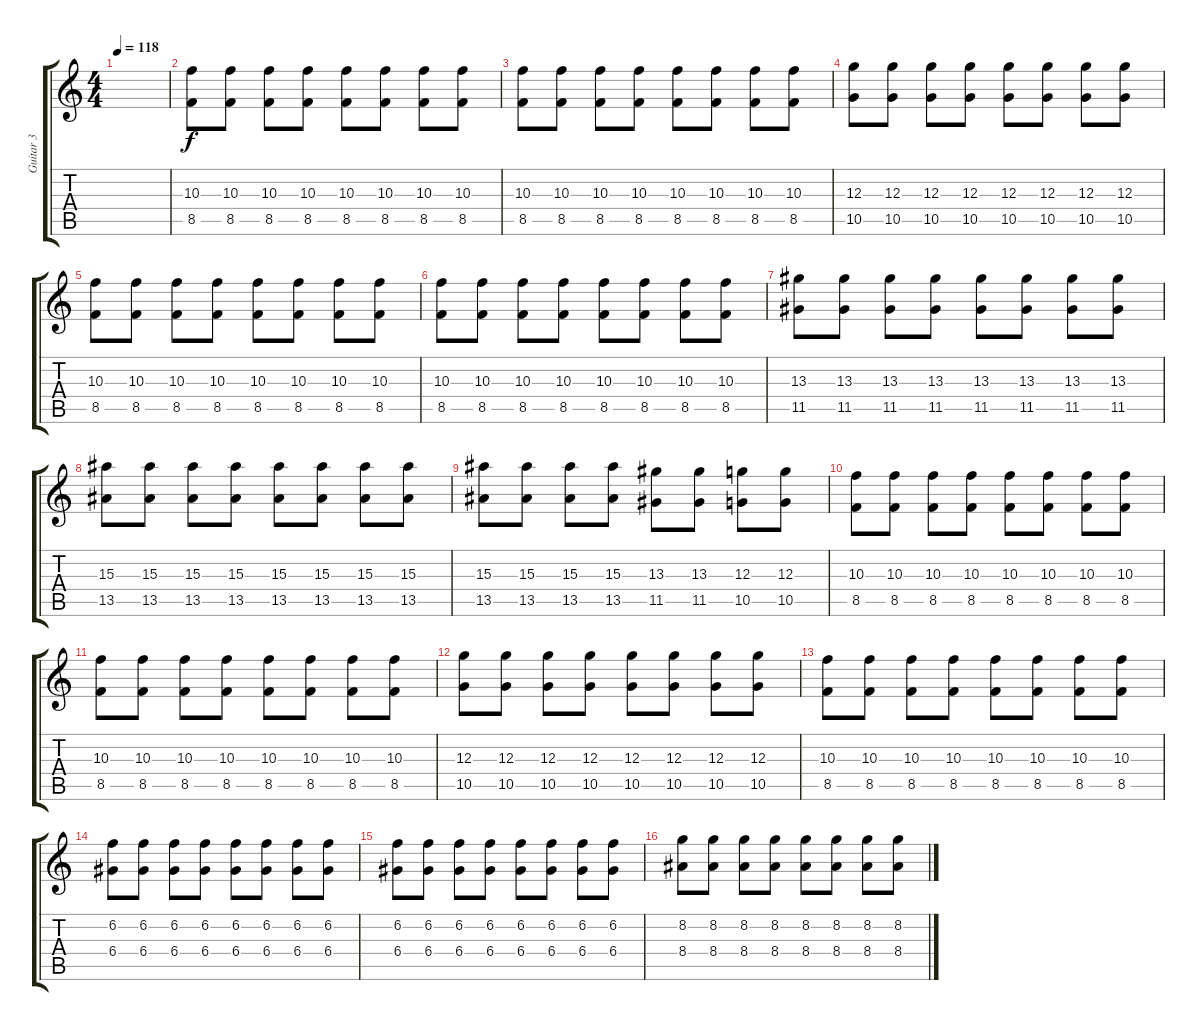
\track ("Guitar 3" "Guitar 3") {instrument distortionguitar}
\staff {score tabs}
\tuning (E4 B3 G3 D3 A2 E2) {hide}
\ts (4 4)
\tempo 118
\clef g2
\ks c
|
(10.3 8.5).8{dy f} (10.3 8.5).8 (10.3 8.5).8 (10.3 8.5).8 (10.3 8.5).8 (10.3 8.5).8 (10.3 8.5).8 (10.3 8.5).8 |
(10.3 8.5).8 (10.3 8.5).8 (10.3 8.5).8 (10.3 8.5).8 (10.3 8.5).8 (10.3 8.5).8 (10.3 8.5).8 (10.3 8.5).8 |
(12.3 10.5).8 (12.3 10.5).8 (12.3 10.5).8 (12.3 10.5).8 (12.3 10.5).8 (12.3 10.5).8 (12.3 10.5).8 (12.3 10.5).8 |
(10.3 8.5).8 (10.3 8.5).8 (10.3 8.5).8 (10.3 8.5).8 (10.3 8.5).8 (10.3 8.5).8 (10.3 8.5).8 (10.3 8.5).8 |
(10.3 8.5).8 (10.3 8.5).8 (10.3 8.5).8 (10.3 8.5).8 (10.3 8.5).8 (10.3 8.5).8 (10.3 8.5).8 (10.3 8.5).8 |
(13.3 11.5).8 (13.3 11.5).8 (13.3 11.5).8 (13.3 11.5).8 (13.3 11.5).8 (13.3 11.5).8 (13.3 11.5).8 (13.3 11.5).8 |
(15.3 13.5).8 (15.3 13.5).8 (15.3 13.5).8 (15.3 13.5).8 (15.3 13.5).8 (15.3 13.5).8 (15.3 13.5).8 (15.3 13.5).8 |
(15.3 13.5).8 (15.3 13.5).8 (15.3 13.5).8 (15.3 13.5).8 (13.3 11.5).8 (13.3 11.5).8 (12.3 10.5).8 (12.3 10.5).8 |
(10.3 8.5).8 (10.3 8.5).8 (10.3 8.5).8 (10.3 8.5).8 (10.3 8.5).8 (10.3 8.5).8 (10.3 8.5).8 (10.3 8.5).8 |
(10.3 8.5).8 (10.3 8.5).8 (10.3 8.5).8 (10.3 8.5).8 (10.3 8.5).8 (10.3 8.5).8 (10.3 8.5).8 (10.3 8.5).8 |
(12.3 10.5).8 (12.3 10.5).8 (12.3 10.5).8 (12.3 10.5).8 (12.3 10.5).8 (12.3 10.5).8 (12.3 10.5).8 (12.3 10.5).8 |
(10.3 8.5).8 (10.3 8.5).8 (10.3 8.5).8 (10.3 8.5).8 (10.3 8.5).8 (10.3 8.5).8 (10.3 8.5).8 (10.3 8.5).8 |
(6.2 6.4).8 (6.2 6.4).8 (6.2 6.4).8 (6.2 6.4).8 (6.2 6.4).8 (6.2 6.4).8 (6.2 6.4).8 (6.2 6.4).8 |
(6.2 6.4).8 (6.2 6.4).8 (6.2 6.4).8 (6.2 6.4).8 (6.2 6.4).8 (6.2 6.4).8 (6.2 6.4).8 (6.2 6.4).8 |
(8.2 8.4).8 (8.2 8.4).8 (8.2 8.4).8 (8.2 8.4).8 (8.2 8.4).8 (8.2 8.4).8 (8.2 8.4).8 (8.2 8.4).8
